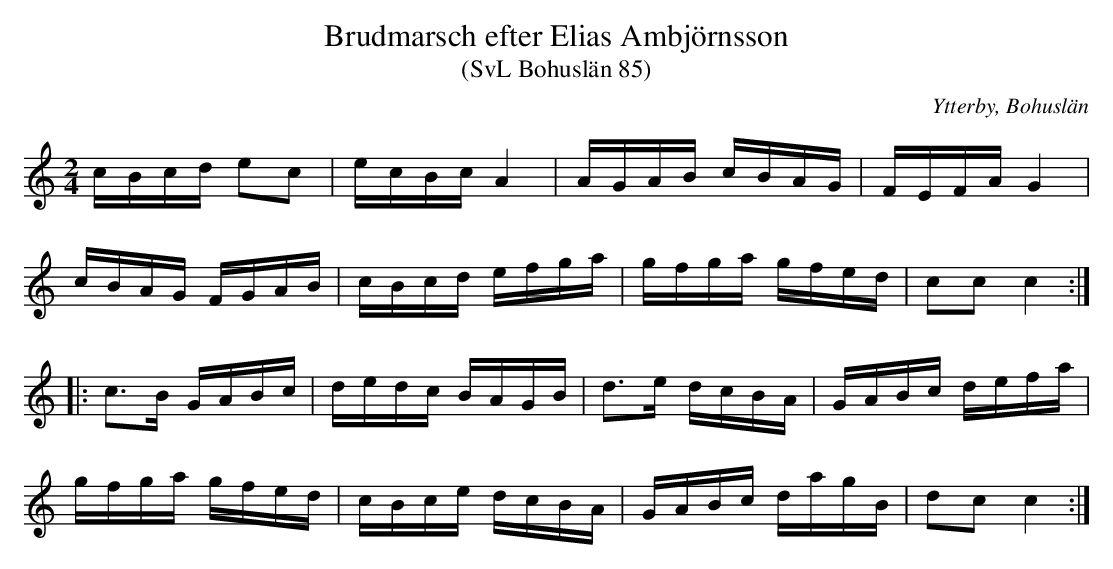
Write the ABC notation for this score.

X:1
T:Brudmarsch efter Elias Ambjörnsson
T:(SvL Bohuslän 85)
O:Ytterby, Bohuslän
M:2/4
L:1/16
K:C
cBcd e2c2|ecBc A4|AGAB cBAG|FEFA G4|
cBAG FGAB|cBcd efga|gfga gfed|c2c2 c4:|
|:c3B GABc|dedc BAGB|d3e dcBA|GABc defa|
gfga gfed|cBce dcBA|GABc dagB|d2c2 c4:|
